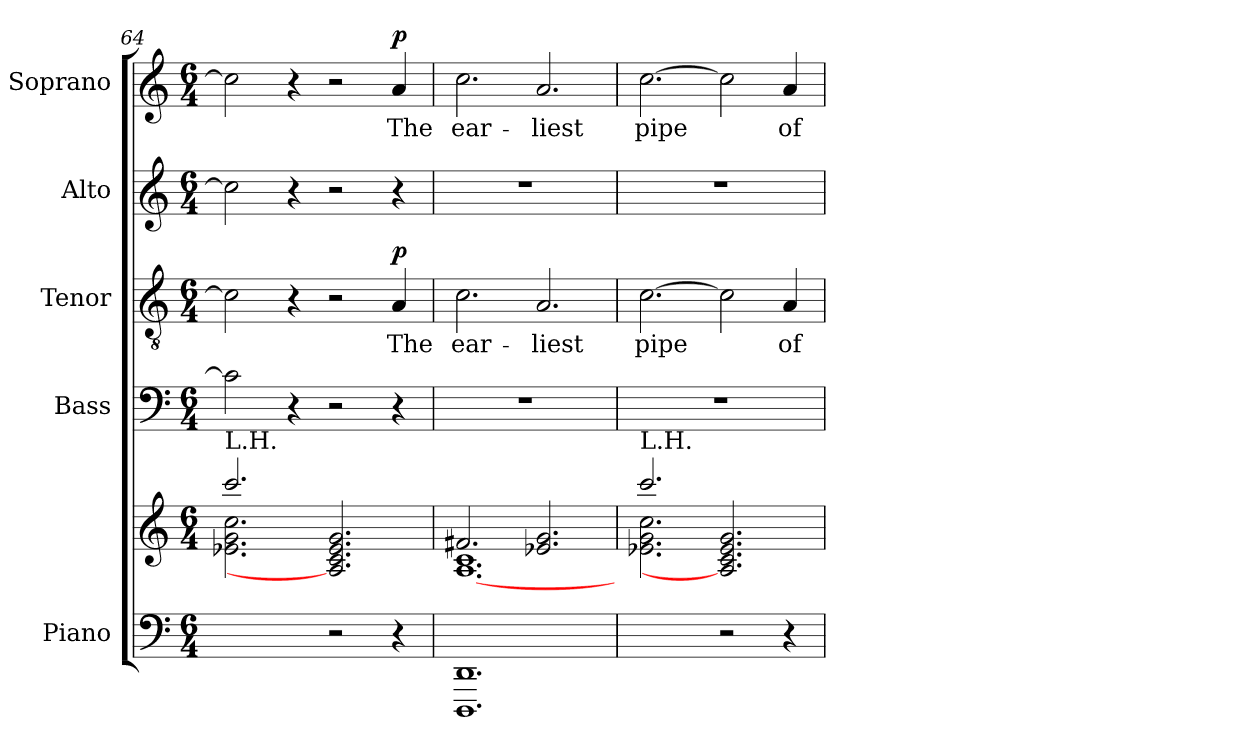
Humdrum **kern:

**kern	**kern	**kern	**kern	**text	**dynam	**kern	**kern	**text	**dynam
*part5	*part5	*part4	*part3	*part3	*part3	*part2	*part1	*part1	*part1
*staff6	*staff5	*staff4	*staff3	*staff3	*staff3	*staff2	*staff1	*staff1	*staff1
*I"Piano	*	*I"Bass	*I"Tenor	*	*	*I"Alto	*I"Soprano	*	*
*I'Pno	*	*	*	*	*	*	*	*	*
*clefF4	*clefG2	*clefF4	*clefGv2	*	*	*clefG2	*clefG2	*	*
*k[]	*k[]	*k[]	*k[]	*	*	*k[]	*k[]	*	*
*M6/4	*M6/4	*M6/4	*M6/4	*	*	*M6/4	*M6/4	*	*
=64	=64	=64	=64	=64	=64	=64	=64	=64	=64
*	*^	*	*	*	*	*	*	*	*
!	!LO:TX:a:t=L.H.	!	!	!	!	!	!	!	!	!
2.ryy	2.e-X\ 2.g\ 2.cc\	2.ccc/	2c\]	2c\]	.	.	2cc\]	2cc\]	.	.
.	.	.	4r	4r	.	.	4r	4r	.	.
2r	2.A/] 2.c/ 2.e-/ 2.g/	2.ryy	2r	2r	.	.	2r	2r	.	.
!	!	!	!	!	!LO:LY:b	!LO:DY:a	!	!	!LO:LY:b	!LO:DY:a
4r	.	.	4r	4A/	The	p	4r	4a/	The	p
=65	=65	=65	=65	=65	=65	=65	=65	=65	=65	=65
!	!	!	!	!	!LO:LY:b	!	!	!	!LO:LY:b	!
1.DDD 1.DD	2.f#X/	[1.A 1.c	1.r	2.c\	ear-	.	1.r	2.cc\	ear-	.
!	!	!	!	!	!LO:LY:b	!	!	!	!LO:LY:b	!
.	2.e-X/ 2.g/	.	.	2.A/	-liest	.	.	2.a/	-liest	.
=66	=66	=66	=66	=66	=66	=66	=66	=66	=66	=66
!	!LO:TX:a:t=L.H.	!	!	!	!	!	!	!	!	!
!	!	!	!	!	!LO:LY:b	!	!	!	!LO:LY:b	!
2.ryy	2.e-X\ 2.g\ 2.cc\	2.ccc/	1.r	[2.c\	pipe	.	1.r	[2.cc\	pipe	.
2r	2.A/] 2.c/ 2.e-/ 2.g/	2.ryy	.	2c\]	.	.	.	2cc\]	.	.
!	!	!	!	!	!LO:LY:b	!	!	!	!LO:LY:b	!
4r	.	.	.	4A/	of	.	.	4a/	of	.
*	*v	*v	*	*	*	*	*	*	*	*
=	=	=	=	=	=	=	=	=	=
*-	*-	*-	*-	*-	*-	*-	*-	*-	*-
